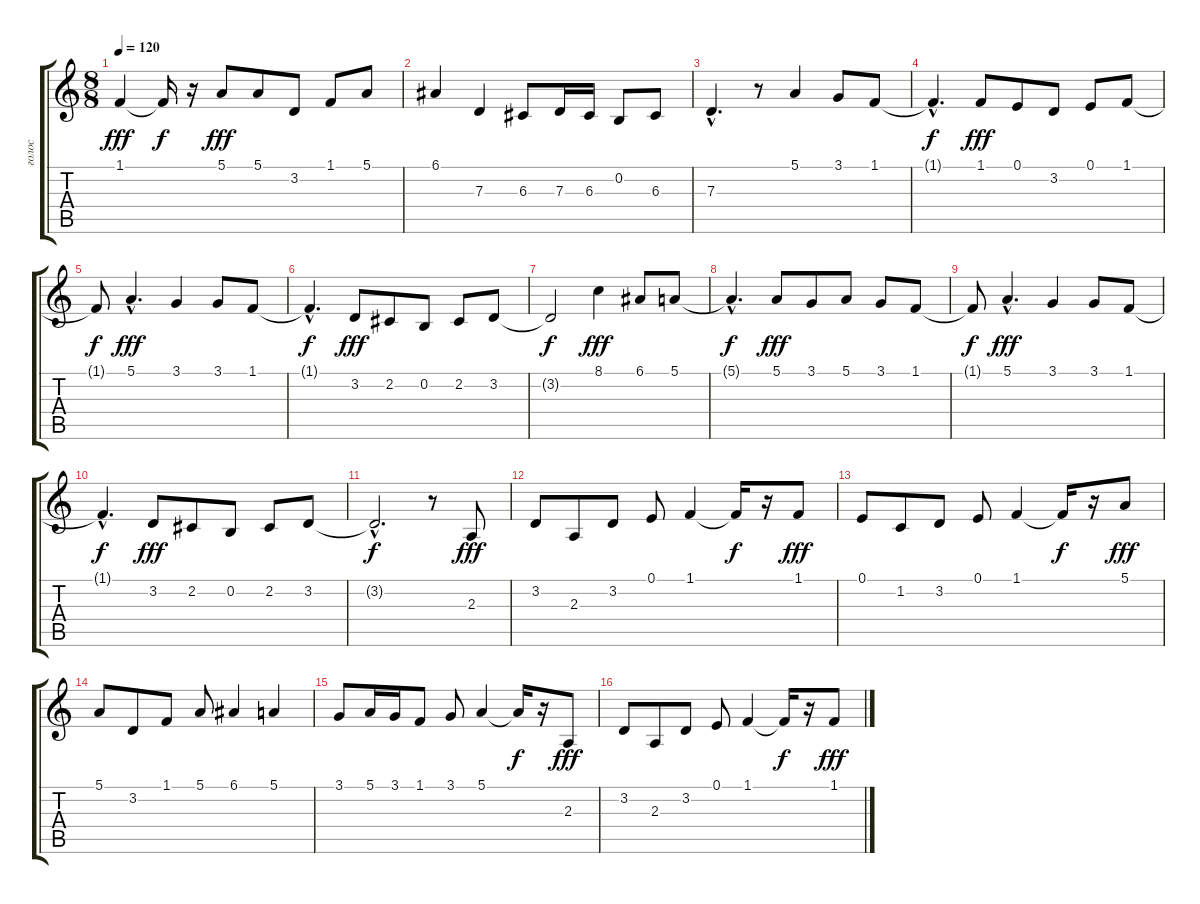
\track ("голос" "голос") {instrument flute}
\staff {score tabs}
\tuning (E4 B3 G3 D3 A2 E2) {hide}
\ts (8 8)
\tempo 120
\clef g2
\ks c
1.1.4{dy fff} 1.1{t}.16{dy f} r.16 5.1.8{dy fff} 5.1.8 3.2.8 1.1.8 5.1.8 |
6.1.4 7.3.4 6.3.8 7.3.16 6.3.16 0.2.8 6.3.8 |
7.3{hac}.4{d} r.8 5.1.4 3.1.8 1.1.8 |
1.1{hac t}.4{d dy f} 1.1.8{dy fff} 0.1.8 3.2.8 0.1.8 1.1.8 |
1.1{t}.8{dy f} 5.1{hac}.4{d dy fff} 3.1.4 3.1.8 1.1.8 |
1.1{hac t}.4{d dy f} 3.2.8{dy fff} 2.2.8 0.2.8 2.2.8 3.2.8 |
3.2{t}.2{dy f} 8.1.4{dy fff} 6.1.8 5.1.8 |
5.1{hac t}.4{d dy f} 5.1.8{dy fff} 3.1.8 5.1.8 3.1.8 1.1.8 |
1.1{t}.8{dy f} 5.1{hac}.4{d dy fff} 3.1.4 3.1.8 1.1.8 |
1.1{hac t}.4{d dy f} 3.2.8{dy fff} 2.2.8 0.2.8 2.2.8 3.2.8 |
3.2{hac t}.2{d dy f} r.8 2.3.8{dy fff} |
3.2.8 2.3.8 3.2.8 0.1.8 1.1.4 1.1{t}.16{dy f} r.16 1.1.8{dy fff} |
0.1.8 1.2.8 3.2.8 0.1.8 1.1.4 1.1{t}.16{dy f} r.16 5.1.8{dy fff} |
5.1.8 3.2.8 1.1.8 5.1.8 6.1.4 5.1.4 |
3.1.8 5.1.16 3.1.16 1.1.8 3.1.8 5.1.4 5.1{t}.16{dy f} r.16 2.3.8{dy fff} |
3.2.8 2.3.8 3.2.8 0.1.8 1.1.4 1.1{t}.16{dy f} r.16 1.1.8{dy fff}
